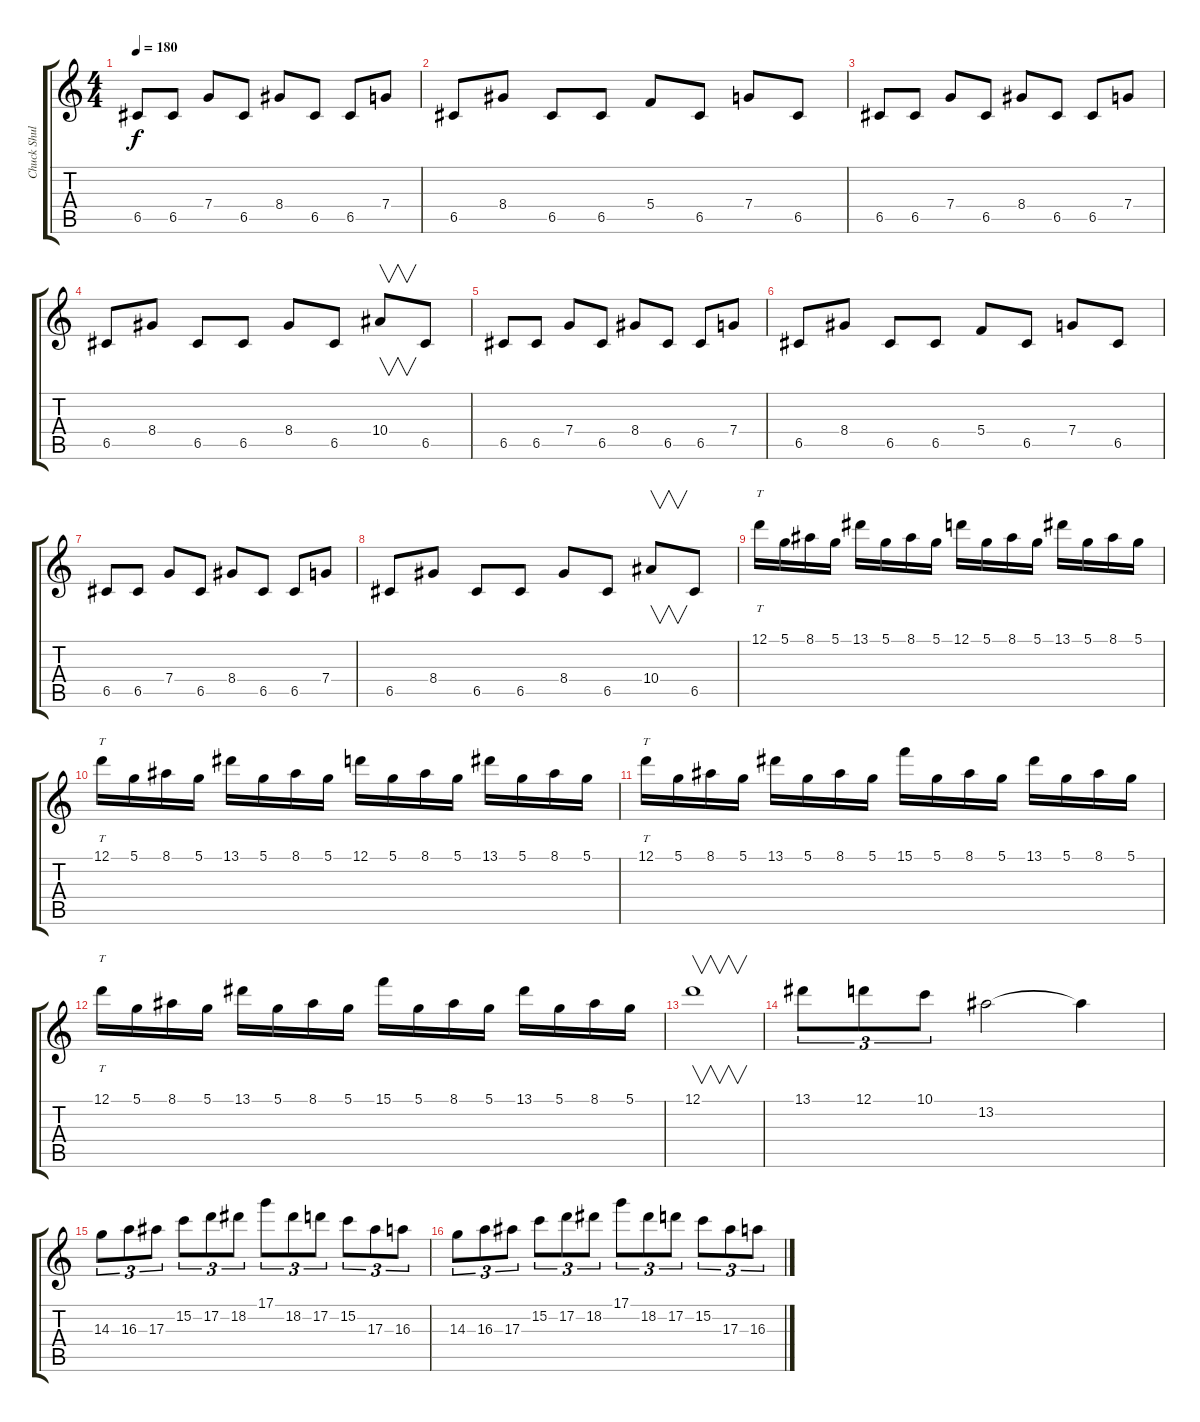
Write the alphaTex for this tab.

\track ("Chuck Shuldiner" "Chuck Shul") {instrument distortionguitar}
\staff {score tabs}
\tuning (D4 A3 F3 C3 G2 D2) {hide}
\ts (4 4)
\tempo 180
\clef g2
\ks c
6.5.8{dy f} 6.5.8 7.4.8 6.5.8 8.4.8 6.5.8 6.5.8 7.4.8 |
6.5.8 8.4.8 6.5.8 6.5.8 5.4.8 6.5.8 7.4.8 6.5.8 |
6.5.8 6.5.8 7.4.8 6.5.8 8.4.8 6.5.8 6.5.8 7.4.8 |
6.5.8 8.4.8 6.5.8 6.5.8 8.4.8 6.5.8 10.4.8{v} 6.5.8 |
6.5.8 6.5.8 7.4.8 6.5.8 8.4.8 6.5.8 6.5.8 7.4.8 |
6.5.8 8.4.8 6.5.8 6.5.8 5.4.8 6.5.8 7.4.8 6.5.8 |
6.5.8 6.5.8 7.4.8 6.5.8 8.4.8 6.5.8 6.5.8 7.4.8 |
6.5.8 8.4.8 6.5.8 6.5.8 8.4.8 6.5.8 10.4.8{v} 6.5.8 |
12.1.16{tt} 5.1.16 8.1.16 5.1.16 13.1.16 5.1.16 8.1.16 5.1.16 12.1.16 5.1.16 8.1.16 5.1.16 13.1.16 5.1.16 8.1.16 5.1.16 |
12.1.16{tt} 5.1.16 8.1.16 5.1.16 13.1.16 5.1.16 8.1.16 5.1.16 12.1.16 5.1.16 8.1.16 5.1.16 13.1.16 5.1.16 8.1.16 5.1.16 |
12.1.16{tt} 5.1.16 8.1.16 5.1.16 13.1.16 5.1.16 8.1.16 5.1.16 15.1.16 5.1.16 8.1.16 5.1.16 13.1.16 5.1.16 8.1.16 5.1.16 |
12.1.16{tt} 5.1.16 8.1.16 5.1.16 13.1.16 5.1.16 8.1.16 5.1.16 15.1.16 5.1.16 8.1.16 5.1.16 13.1.16 5.1.16 8.1.16 5.1.16 |
12.1.1{v} |
13.1.8{tu (3 2)} 12.1.8{tu (3 2)} 10.1.8{tu (3 2)} 13.2.2 13.2{t}.4 |
14.3.8{tu (3 2)} 16.3.8{tu (3 2)} 17.3.8{tu (3 2)} 15.2.8{tu (3 2)} 17.2.8{tu (3 2)} 18.2.8{tu (3 2)} 17.1.8{tu (3 2)} 18.2.8{tu (3 2)} 17.2.8{tu (3 2)} 15.2.8{tu (3 2)} 17.3.8{tu (3 2)} 16.3.8{tu (3 2)} |
14.3.8{tu (3 2)} 16.3.8{tu (3 2)} 17.3.8{tu (3 2)} 15.2.8{tu (3 2)} 17.2.8{tu (3 2)} 18.2.8{tu (3 2)} 17.1.8{tu (3 2)} 18.2.8{tu (3 2)} 17.2.8{tu (3 2)} 15.2.8{tu (3 2)} 17.3.8{tu (3 2)} 16.3.8{tu (3 2)}
